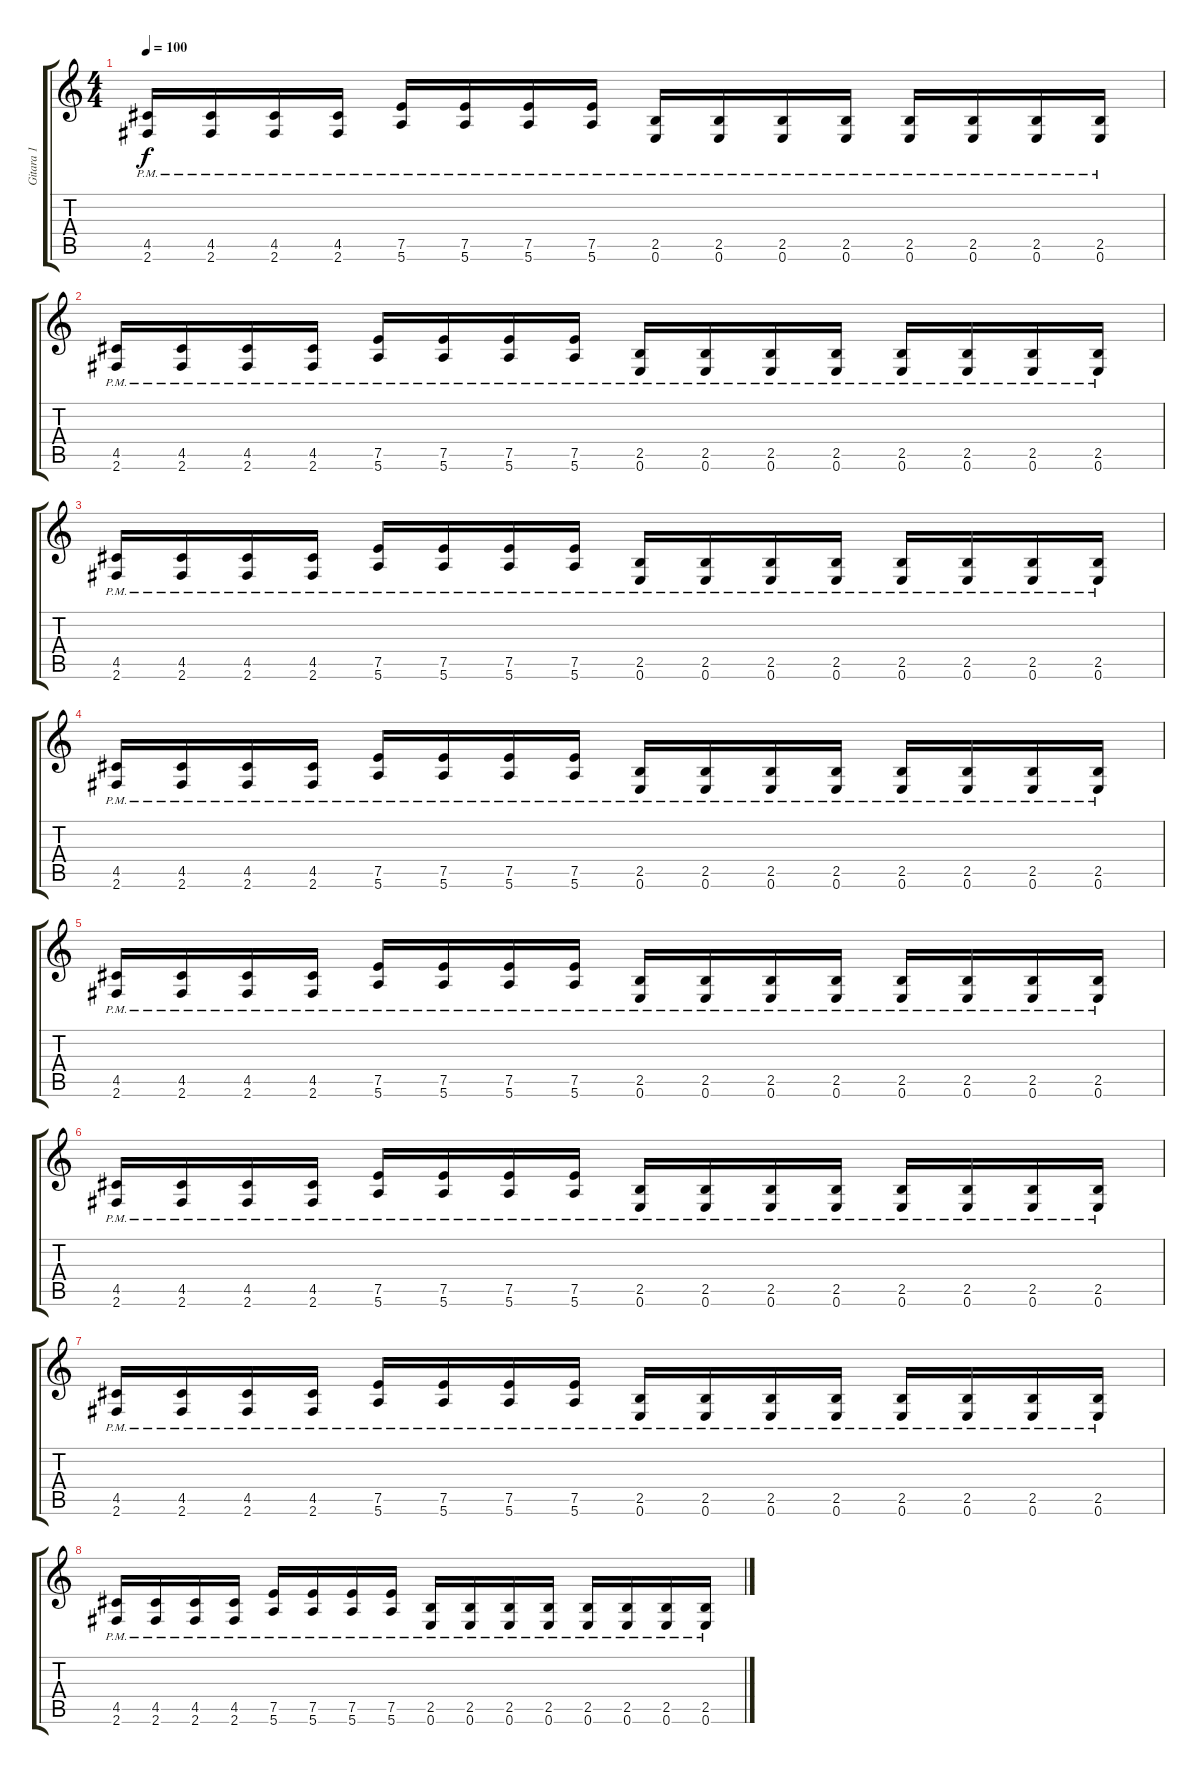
\track ("Gitara 1" "Gitara 1") {instrument overdrivenguitar}
\staff {score tabs}
\tuning (E4 B3 G3 D3 A2 E2) {hide}
\ts (4 4)
\tempo 100
\clef g2
\ks c
(4.5{pm} 2.6{pm}).16{dy f} (4.5{pm} 2.6{pm}).16 (4.5{pm} 2.6{pm}).16 (4.5{pm} 2.6{pm}).16 (7.5{pm} 5.6{pm}).16 (7.5{pm} 5.6{pm}).16 (7.5{pm} 5.6{pm}).16 (7.5{pm} 5.6{pm}).16 (2.5{pm} 0.6{pm}).16 (2.5{pm} 0.6{pm}).16 (2.5{pm} 0.6{pm}).16 (2.5{pm} 0.6{pm}).16 (2.5{pm} 0.6{pm}).16 (2.5{pm} 0.6{pm}).16 (2.5{pm} 0.6{pm}).16 (2.5{pm} 0.6{pm}).16 |
(4.5{pm} 2.6{pm}).16 (4.5{pm} 2.6{pm}).16 (4.5{pm} 2.6{pm}).16 (4.5{pm} 2.6{pm}).16 (7.5{pm} 5.6{pm}).16 (7.5{pm} 5.6{pm}).16 (7.5{pm} 5.6{pm}).16 (7.5{pm} 5.6{pm}).16 (2.5{pm} 0.6{pm}).16 (2.5{pm} 0.6{pm}).16 (2.5{pm} 0.6{pm}).16 (2.5{pm} 0.6{pm}).16 (2.5{pm} 0.6{pm}).16 (2.5{pm} 0.6{pm}).16 (2.5{pm} 0.6{pm}).16 (2.5{pm} 0.6{pm}).16 |
(4.5{pm} 2.6{pm}).16 (4.5{pm} 2.6{pm}).16 (4.5{pm} 2.6{pm}).16 (4.5{pm} 2.6{pm}).16 (7.5{pm} 5.6{pm}).16 (7.5{pm} 5.6{pm}).16 (7.5{pm} 5.6{pm}).16 (7.5{pm} 5.6{pm}).16 (2.5{pm} 0.6{pm}).16 (2.5{pm} 0.6{pm}).16 (2.5{pm} 0.6{pm}).16 (2.5{pm} 0.6{pm}).16 (2.5{pm} 0.6{pm}).16 (2.5{pm} 0.6{pm}).16 (2.5{pm} 0.6{pm}).16 (2.5{pm} 0.6{pm}).16 |
(4.5{pm} 2.6{pm}).16 (4.5{pm} 2.6{pm}).16 (4.5{pm} 2.6{pm}).16 (4.5{pm} 2.6{pm}).16 (7.5{pm} 5.6{pm}).16 (7.5{pm} 5.6{pm}).16 (7.5{pm} 5.6{pm}).16 (7.5{pm} 5.6{pm}).16 (2.5{pm} 0.6{pm}).16 (2.5{pm} 0.6{pm}).16 (2.5{pm} 0.6{pm}).16 (2.5{pm} 0.6{pm}).16 (2.5{pm} 0.6{pm}).16 (2.5{pm} 0.6{pm}).16 (2.5{pm} 0.6{pm}).16 (2.5{pm} 0.6{pm}).16 |
(4.5{pm} 2.6{pm}).16 (4.5{pm} 2.6{pm}).16 (4.5{pm} 2.6{pm}).16 (4.5{pm} 2.6{pm}).16 (7.5{pm} 5.6{pm}).16 (7.5{pm} 5.6{pm}).16 (7.5{pm} 5.6{pm}).16 (7.5{pm} 5.6{pm}).16 (2.5{pm} 0.6{pm}).16 (2.5{pm} 0.6{pm}).16 (2.5{pm} 0.6{pm}).16 (2.5{pm} 0.6{pm}).16 (2.5{pm} 0.6{pm}).16 (2.5{pm} 0.6{pm}).16 (2.5{pm} 0.6{pm}).16 (2.5{pm} 0.6{pm}).16 |
(4.5{pm} 2.6{pm}).16 (4.5{pm} 2.6{pm}).16 (4.5{pm} 2.6{pm}).16 (4.5{pm} 2.6{pm}).16 (7.5{pm} 5.6{pm}).16 (7.5{pm} 5.6{pm}).16 (7.5{pm} 5.6{pm}).16 (7.5{pm} 5.6{pm}).16 (2.5{pm} 0.6{pm}).16 (2.5{pm} 0.6{pm}).16 (2.5{pm} 0.6{pm}).16 (2.5{pm} 0.6{pm}).16 (2.5{pm} 0.6{pm}).16 (2.5{pm} 0.6{pm}).16 (2.5{pm} 0.6{pm}).16 (2.5{pm} 0.6{pm}).16 |
(4.5{pm} 2.6{pm}).16 (4.5{pm} 2.6{pm}).16 (4.5{pm} 2.6{pm}).16 (4.5{pm} 2.6{pm}).16 (7.5{pm} 5.6{pm}).16 (7.5{pm} 5.6{pm}).16 (7.5{pm} 5.6{pm}).16 (7.5{pm} 5.6{pm}).16 (2.5{pm} 0.6{pm}).16 (2.5{pm} 0.6{pm}).16 (2.5{pm} 0.6{pm}).16 (2.5{pm} 0.6{pm}).16 (2.5{pm} 0.6{pm}).16 (2.5{pm} 0.6{pm}).16 (2.5{pm} 0.6{pm}).16 (2.5{pm} 0.6{pm}).16 |
(4.5{pm} 2.6{pm}).16 (4.5{pm} 2.6{pm}).16 (4.5{pm} 2.6{pm}).16 (4.5{pm} 2.6{pm}).16 (7.5{pm} 5.6{pm}).16 (7.5{pm} 5.6{pm}).16 (7.5{pm} 5.6{pm}).16 (7.5{pm} 5.6{pm}).16 (2.5{pm} 0.6{pm}).16 (2.5{pm} 0.6{pm}).16 (2.5{pm} 0.6{pm}).16 (2.5{pm} 0.6{pm}).16 (2.5{pm} 0.6{pm}).16 (2.5{pm} 0.6{pm}).16 (2.5{pm} 0.6{pm}).16 (2.5{pm} 0.6{pm}).16
